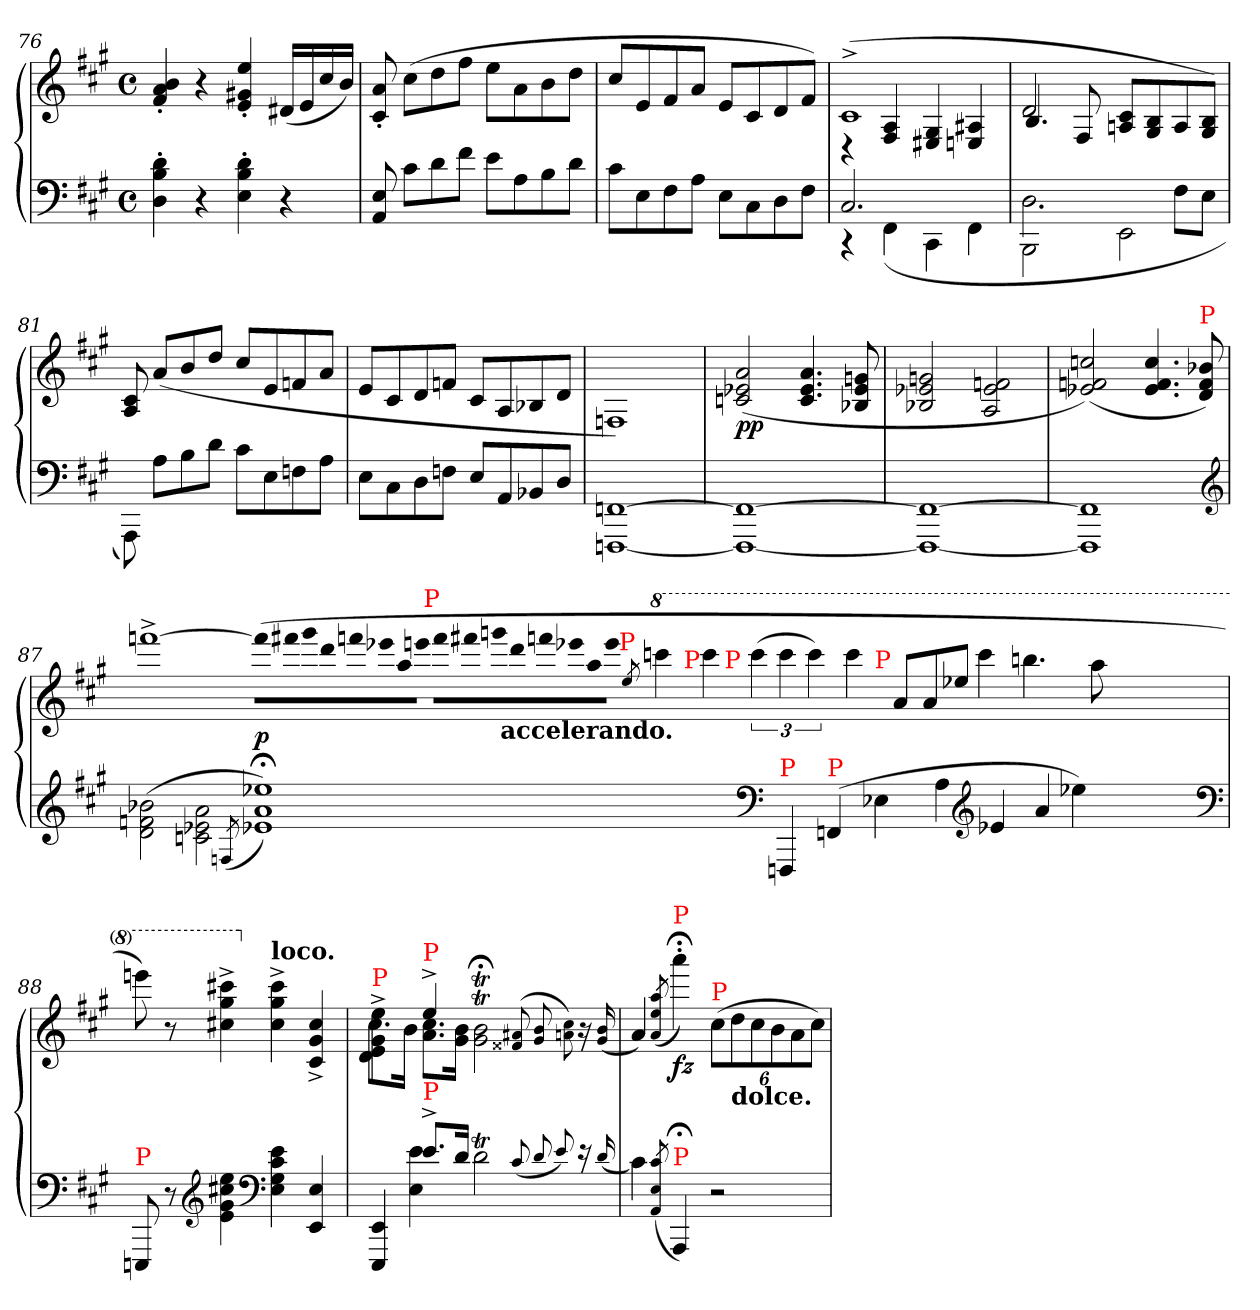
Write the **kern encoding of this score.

**kern	**kern	**dynam
*part1	*part1	*part1
*staff2	*staff1	*staff1/2
*clefF4	*clefG2	*
*k[f#c#g#]	*k[f#c#g#]	*
*M4/4	*M4/4	*
*met(c)	*met(c)	*
=76	=76	=76
4d'> 4B'> 4D'>	4b'< 4a'< 4f#'<	.
4r	4r	.
4d'> 4B'> 4E'>	4ee'< 4g#X'< 4e'<	.
4r	(<16d#XLL	.
.	16e	.
.	16cc#	.
.	16bJJ)	.
=77	=77	=77
8E 8AA	8a'< 8c#'<	.
8c#L	(>8cc#L	.
8d	8dd	.
8f#J	8ff#J	.
8eL	8eeL	.
8A	8a	.
8B	8b	.
8dJ	8ddJ	.
=78	=78	=78
8c#L	8cc#L	.
8E	8e	.
8F#	8f#	.
8AJ	8aJ	.
8EL	8eL	.
8C#	8c#	.
8D	8d	.
8F#J	8f#J)	.
=79	=79	=79
*^	*^	*
2.C#	4rCC	(>1c#^>	4r	.
.	(<4FF#\	.	4A/ 4F#/	.
.	4CC#\	.	4G#/ 4E#X/	.
4ryy	4FF#\	.	4A#X/ 4En/	.
=80	=80	=80	=80	=80
2.D\	2BBB\	2d	4.B/	.
.	.	.	8F#/	.
.	2EE\	8c#/ 8An/L	2ryy	.
.	.	8B/ 8G#/	.	.
8F#\L	.	8A/	.	.
8EJ	.	8B/ 8G#/J)	.	.
*v	*v	*	*	*
*	*v	*v	*
=81	=81	=81
8AAA\)	8c#/ 8A/	.
8AL	(>8a/L	.
8B	8b	.
8dJ	8ddJ	.
8c#L	8cc#L	.
8E	8e	.
8Fn	8fn	.
8AJ	8aJ	.
=82	=82	=82
8EL	8eL	.
8C#	8c#	.
8D	8d	.
8FnJ	8fnJ	.
8EL	8c#L	.
8AA	8A	.
8BB-X	8B-X	.
8DJ	8dJ	.
=83	=83	=83
[1FFn\ [1FFFn\	1Fn/)	.
=84	=84	=84
1FFn_ 1FFFn_	(>2a 2e-X 2cn	pp
.	4.a 4.e- 4.c	.
.	8gn 8e- 8B-X	.
=85	=85	=85
1FFn_ 1FFFn_	2gn 2e-X 2B-X	.
.	2fn 2e- 2A	.
=86	=86	=86
1FFn] 1FFFn]	(>2ccn 2fn 2e-X)	.
.	4.cc 4.f 4.e-	.
!	!LO:TX:a:color=red:t=P	!
.	8b-X 8f 8d)	.
*clefG2	*	*
=87	=87	=87
*	*^	*
*	*	*^	*
(>2b-X\ 2fn\ 2d\	[1fffn^>	1.ryy	1ryy	.
2a\ 2e-X\ 2cn\	.	.	.	.
(<8qF/	.	.	.	.
*	*Xtuplet	*	*	*
!	!LO:N:vis=16	!	!	!
1ee-X;< 1a;< 1e-X;<))	(>48fff!\LL]	.	2ryy	p
!	!LO:N:vis=16	!	!	!
.	48fff#X!\	.	.	.
!	!LO:N:vis=16	!	!	!
.	48ggg#!\	.	.	.
!	!LO:N:vis=16	!	!	!
.	48ddd!\	.	.	.
!	!LO:N:vis=16	!	!	!
.	48fffn!\	.	.	.
!	!LO:N:vis=16	!	!	!
.	48eee-X!\	.	.	.
!	!LO:N:vis=16	!	!	!
.	48aa!\	.	.	.
!	!LO:N:vis=16	!	!	!
.	48eeen!\JJ	.	.	.
!	!LO:TX:a:color=red:t=P	!	!	!
!	!LO:N:vis=16	!	!	!
.	48fff!\LL	.	.	.
!	!LO:N:vis=16	!	!	!
.	48fff#X!\	.	.	.
!	!LO:N:vis=16	!	!	!
.	48gggn!\	.	.	.
!	!LO:TX:b:B:t=accelerando.	!	!	!
!	!LO:N:vis=16	!	!	!
.	48ddd!\	.	.	.
!	!LO:N:vis=16	!	!	!
.	48fffn!\	.	.	.
!	!LO:N:vis=16	!	!	!
.	48eee-X!\	.	.	.
!	!LO:N:vis=16	!	!	!
.	48aa!\	.	.	.
!	!LO:N:vis=16	!	!	!
.	48eee-!\JJ	.	.	.
.	8qee!	.	.	.
*	*8va	*	*	*
!	!LO:TX:a:color=red:t=P	!	!	!
.	4ccccn!	.	.	.
!	!	!LO:TX:a:color=red:t=P	!	!
.	.	1ryy	8.ryy	.
.	4cccc!	.	.	.
!	!	!	!LO:TX:a:color=red:t=P	!
.	.	.	1ryy	.
*	*tuplet	*	*	*
.	(>6cccc!	.	.	.
*clefF4	*	*	*	*
!LO:TX:a:color=red:t=P	!	!	!	!
4FFFn!	6cccc!	.	.	.
.	6cccc!)	.	.	.
!LO:TX:a:color=red:t=P	!	!	!	!
(<4FF!	.	.	.	.
.	4cccc!	.	.	.
!	!	!LO:TX:a:color=red:t=P	!	!
4E-X!	.	1...ryy	.	.
.	8aa!/L	.	.	.
.	.	.	1ryy	.
.	8aa!	.	.	.
4A!	.	.	.	.
.	8eee-X!J	.	.	.
.	4cccc!	.	.	.
*clefG2	*	*	*	*
4e-X!	.	.	.	.
.	4.bbbn!	.	.	.
4a!	.	.	.	.
4ee-X!)	.	.	.	.
.	8aaa!	.	.	.
.	.	.	2ryy	.
.	3%2ryy	.	.	.
8ryy	.	.	.	.
2ryy	.	.	.	.
.	.	.	8.ryy	.
*clefF4	*	*	*	*
=88	=88	=88	=88	=88
!	!LO:TX:b:B:color=red:t=ri_te_nuto	!	!	!
!LO:TX:a:color=red:t=P	!	!	!	!
*	*v	*v	*v	*
8EEEn	8eeeen)	.
8r	8r	.
*clefG2	*	*
4ee\ 4cc#X\ 4g#\ 4e\	4cccc#X^<\ 4ggg#^<\ 4ccc#X^<\	.
*clefF4	*	*
*	*X8va	*
!	!LO:TX:a:B:t=loco.	!
4e 4c# 4G# 4E	4ccc#^< 4gg#^< 4cc#^<	.
4E 4EE	4cc#^< 4g#^< 4c#^<	.
=89	=89	=89
*^	*^	*
!	!	!LO:TX:a:color=red:t=P	!	!
4EE 4EEE	4ryy	4ee^>\ 4g#^>\ 4e^>\ 4d^>\	8.cc#L	.
.	.	.	16bJk	.
!	!	!LO:TX:a:color=red:t=P	!	!
!LO:TX:a:color=red:t=P	!	!	!	!
8.e^<L	4e 4E	4ee^>	8.cc# 8.aL	.
16dJk	.	.	16b 16g#Jk	.
2dT	2ryy	2b;<T\ 2g#;<T\	2ryy	.
(<8qqc#TTT/L	.	(<8qqa#X/ 8qqf##X/L	.	.
8qqd	.	8qqb 8qqg#	.	.
8qqe)	.	8qqcc# 8qqan)	.	.
16re	16ryy	16r	16ryy	.
*v	*v	*	*	*
*	*v	*v	*
(<16qqdJk	(<16qqb 16qqg#Jk	.
=90	=90	=90
4c#)	4a)	.
(<8qc#/ 8qE/ 8qAA/	(>8qaa/ 8qee/ 8qa/	.
!	!LO:TX:a:color=red:t=P	!
!LO:TX:a:color=red:t=P	!	!
4AAA;<)	4aaa;<'>)	fz
*	*Xbrackettup	*
!	!LO:TX:a:color=red:t=P	!
2r	(>12cc#L	.
!	!LO:TX:b:B:t=dolce.	!
.	12dd	.
.	12cc#	.
.	12b	.
.	12a	.
.	12cc#J)	.
=	=	=
*-	*-	*-
